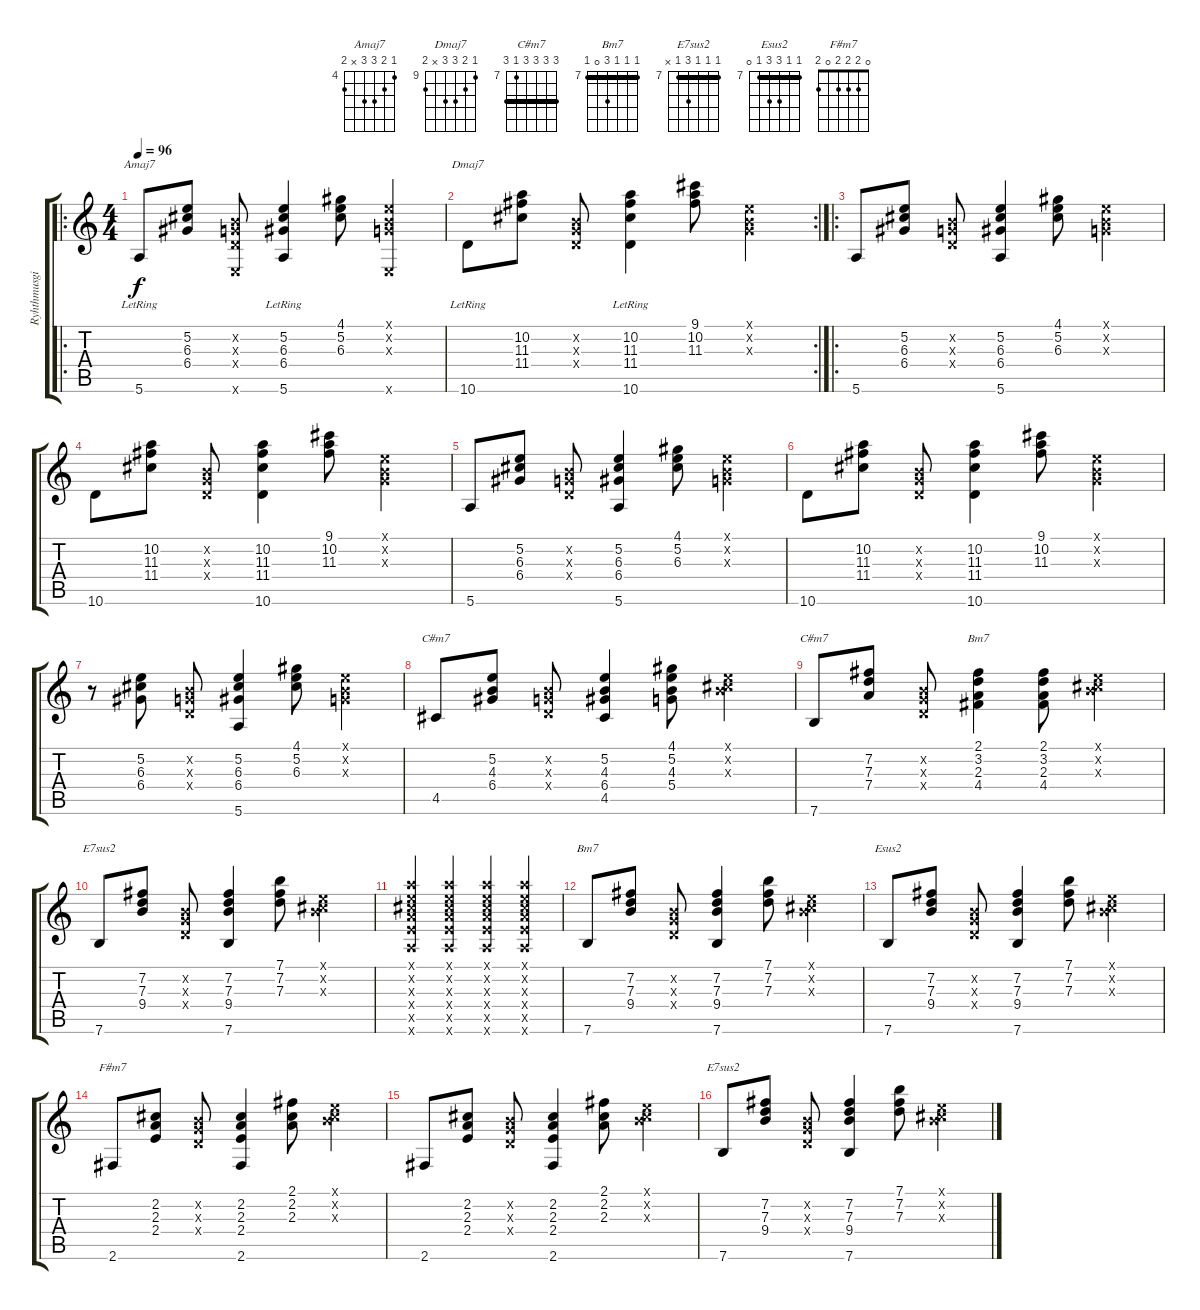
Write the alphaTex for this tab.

\track ("Ryhthmusgitarre" "Ryhthmusgi") {instrument acousticguitarnylon}
\staff {score tabs}
\tuning (E4 B3 G3 D3 A2 E2) {hide}
\chord ("Amaj7" 4 5 6 6 x 5) {firstfret 4}
\chord ("Dmaj7" 9 10 11 11 x 10) {firstfret 9}
\chord ("C#m7" 4 5 4 6 4 x) {firstfret 4 barre 4}
\chord ("C#m7" 9 9 9 9 7 9) {firstfret 7 barre 9}
\chord ("Bm7" 2 3 2 4 2 x) {barre 2}
\chord ("E7sus2" 7 7 7 9 7 0) {firstfret 7 barre 7}
\chord ("Bm7" 7 7 7 9 0 7) {firstfret 7 barre 7}
\chord ("Esus2" 7 7 9 9 7 0) {firstfret 7 barre 7}
\chord ("F#m7" 0 2 2 2 0 2)
\chord ("E7sus2" 7 7 7 9 7 x) {firstfret 7 barre 7}
\ro
\ts (4 4)
\tempo 96
\clef g2
\ks c
5.6{lr}.8{ch "Amaj7" dy f instrument acousticguitarnylon} (5.2 6.3 6.4).8 (0.2{x} 0.3{x} 0.4{x} 0.6{x}).8 (5.2 6.3 6.4 5.6{lr}).4 (4.1 5.2 6.3).8 (0.1{x} 0.2{x} 0.3{x} 0.6{x}).4 |
\rc 2
10.6{lr}.8{ch "Dmaj7"} (10.2 11.3 11.4).8 (0.2{x} 0.3{x} 0.4{x}).8 (10.2 11.3 11.4 10.6{lr}).4 (9.1 10.2 11.3).8 (0.1{x} 0.2{x} 0.3{x}).4 |
\ro
5.6.8 (5.2 6.3 6.4).8 (0.2{x} 0.3{x} 0.4{x}).8 (5.2 6.3 6.4 5.6).4 (4.1 5.2 6.3).8 (0.1{x} 0.2{x} 0.3{x}).4 |
10.6.8 (10.2 11.3 11.4).8 (0.2{x} 0.3{x} 0.4{x}).8 (10.2 11.3 11.4 10.6).4 (9.1 10.2 11.3).8 (0.1{x} 0.2{x} 0.3{x}).4 |
5.6.8 (5.2 6.3 6.4).8 (0.2{x} 0.3{x} 0.4{x}).8 (5.2 6.3 6.4 5.6).4 (4.1 5.2 6.3).8 (0.1{x} 0.2{x} 0.3{x}).4 |
10.6.8 (10.2 11.3 11.4).8 (0.2{x} 0.3{x} 0.4{x}).8 (10.2 11.3 11.4 10.6).4 (9.1 10.2 11.3).8 (0.1{x} 0.2{x} 0.3{x}).4 |
r.8 (5.2 6.3 6.4).8 (0.2{x} 0.3{x} 0.4{x}).8 (5.2 6.3 6.4 5.6).4 (4.1 5.2 6.3).8 (0.1{x} 0.2{x} 0.3{x}).4 |
4.5.8{ch "C#m7"} (5.2 4.3 6.4).8 (0.2{x} 0.3{x} 0.4{x}).8 (5.2 4.3 6.4 4.5).4 (4.1 5.2 4.3 5.4).8 (0.1{x} 0.2{x} 6.3{x}).4 |
7.6.8{ch "C#m7"} (7.2 7.3 7.4).8 (0.2{x} 0.3{x} 0.4{x}).8 (2.1 3.2 2.3 4.4).4{ch "Bm7"} (2.1 3.2 2.3 4.4).8 (0.1{x} 0.2{x} 6.3{x}).4 |
7.6.8{ch "E7sus2"} (7.2 7.3 9.4).8 (0.2{x} 0.3{x} 0.4{x}).8 (7.2 7.3 9.4 7.6).4 (7.1 7.2 7.3).8 (0.1{x} 0.2{x} 6.3{x}).4 |
(5.1{x} 5.2{x} 6.3{x} 7.4{x} 7.5{x} 5.6{x}).4 (5.1{x} 5.2{x} 6.3{x} 7.4{x} 7.5{x} 5.6{x}).4 (5.1{x} 5.2{x} 6.3{x} 7.4{x} 7.5{x} 5.6{x}).4 (5.1{x} 5.2{x} 6.3{x} 7.4{x} 7.5{x} 5.6{x}).4 |
7.6.8{ch "Bm7"} (7.2 7.3 9.4).8 (0.2{x} 0.3{x} 0.4{x}).8 (7.2 7.3 9.4 7.6).4 (7.1 7.2 7.3).8 (0.1{x} 0.2{x} 6.3{x}).4 |
7.6.8{ch "Esus2"} (7.2 7.3 9.4).8 (0.2{x} 0.3{x} 0.4{x}).8 (7.2 7.3 9.4 7.6).4 (7.1 7.2 7.3).8 (0.1{x} 0.2{x} 6.3{x}).4 |
2.6.8{ch "F#m7"} (2.2 2.3 2.4).8 (0.2{x} 0.3{x} 0.4{x}).8 (2.2 2.3 2.4 2.6).4 (2.1 2.2 2.3).8 (0.1{x} 0.2{x} 6.3{x}).4 |
2.6.8 (2.2 2.3 2.4).8 (0.2{x} 0.3{x} 0.4{x}).8 (2.2 2.3 2.4 2.6).4 (2.1 2.2 2.3).8 (0.1{x} 0.2{x} 6.3{x}).4 |
7.6.8{ch "E7sus2"} (7.2 7.3 9.4).8 (0.2{x} 0.3{x} 0.4{x}).8 (7.2 7.3 9.4 7.6).4 (7.1 7.2 7.3).8 (0.1{x} 0.2{x} 6.3{x}).4
